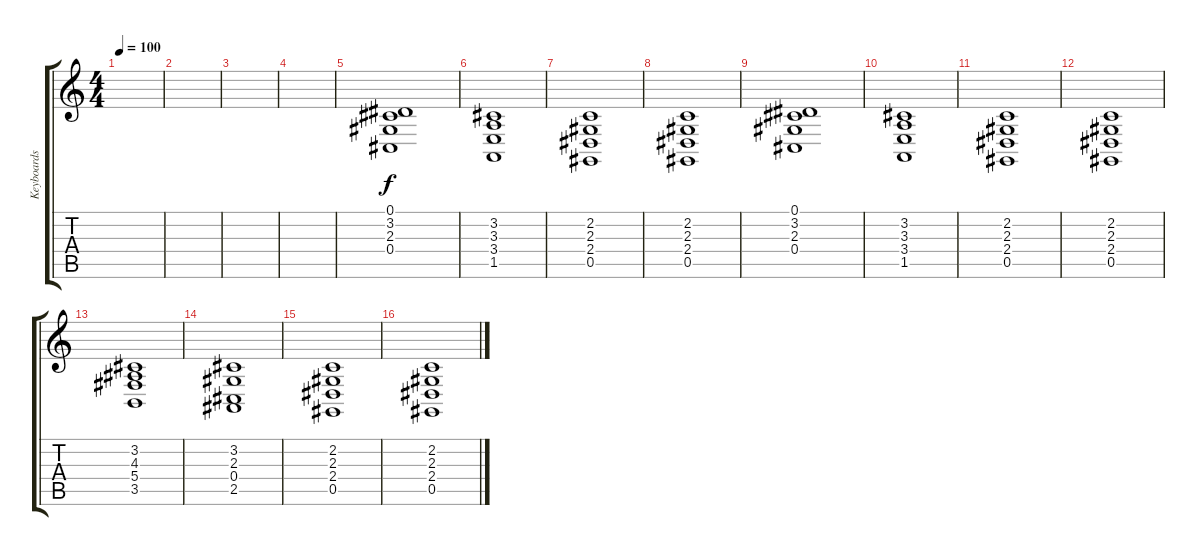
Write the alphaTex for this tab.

\track ("Keyboards" "Keyboards") {instrument acousticgrandpiano}
\staff {score tabs}
\tuning (Eb4 Bb3 Gb3 Db3 Ab2 Eb2) {hide}
\ts (4 4)
\tempo 100
\clef g2
\ks c
|
|
|
|
(0.1 3.2 2.3 0.4).1{volume 8 instrument stringensemble1} |
(3.2 3.3 3.4 1.5).1 |
(2.2 2.3 2.4 0.5).1 |
(2.2 2.3 2.4 0.5).1 |
(0.1 3.2 2.3 0.4).1 |
(3.2 3.3 3.4 1.5).1 |
(2.2 2.3 2.4 0.5).1 |
(2.2 2.3 2.4 0.5).1 |
(3.2 4.3 5.4 3.5).1 |
(3.2 2.3 0.4 2.5).1 |
(2.2 2.3 2.4 0.5).1 |
(2.2 2.3 2.4 0.5).1
